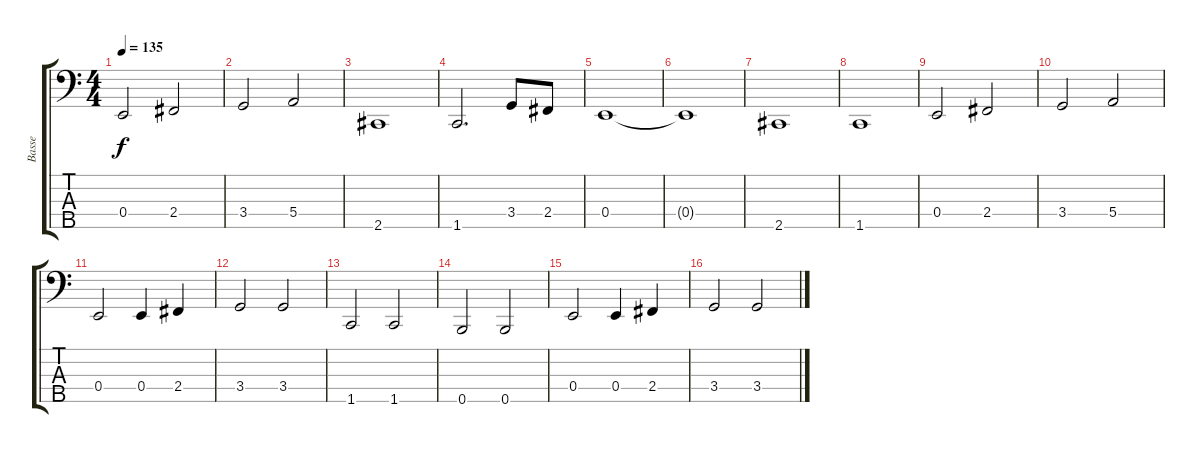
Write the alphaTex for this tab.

\track ("Basse" "Basse") {instrument electricbasspick}
\staff {score tabs}
\tuning (G2 D2 A1 E1 B0) {hide}
\ts (4 4)
\tempo 135
\clef f4
\ks c
0.4.2{dy f} 2.4.2 |
3.4.2 5.4.2 |
2.5.1 |
1.5.2{d} 3.4.8 2.4.8 |
0.4.1 |
0.4{t}.1 |
2.5.1 |
1.5.1 |
0.4.2 2.4.2 |
3.4.2 5.4.2 |
0.4.2 0.4.4 2.4.4 |
3.4.2 3.4.2 |
1.5.2 1.5.2 |
0.5.2 0.5.2 |
0.4.2 0.4.4 2.4.4 |
3.4.2 3.4.2
